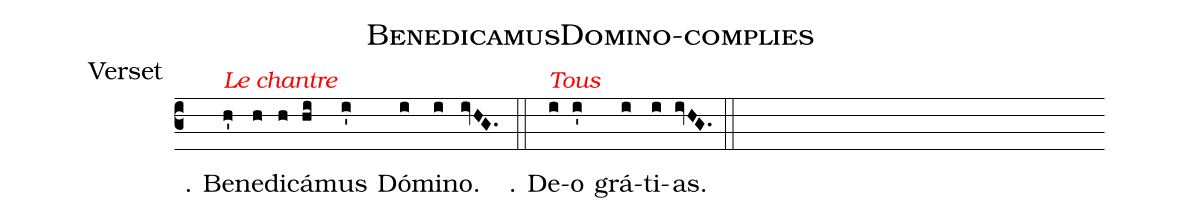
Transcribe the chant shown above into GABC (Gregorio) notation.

name:BenedicamusDomino-complies;
office-part:Verset;
%%
(c3) <alt>\rubrica{Le chantre}</alt>
℣. B{e}(h')ne(h)di(h)cá(hi)mus(i') Dó(i)mi(i)no.(ivHG.) (::)

<alt>\rubrica{Tous}</alt>
℟. D{e}(i)o(i') grá(i)ti(i)as.(ivHG.) (::)
